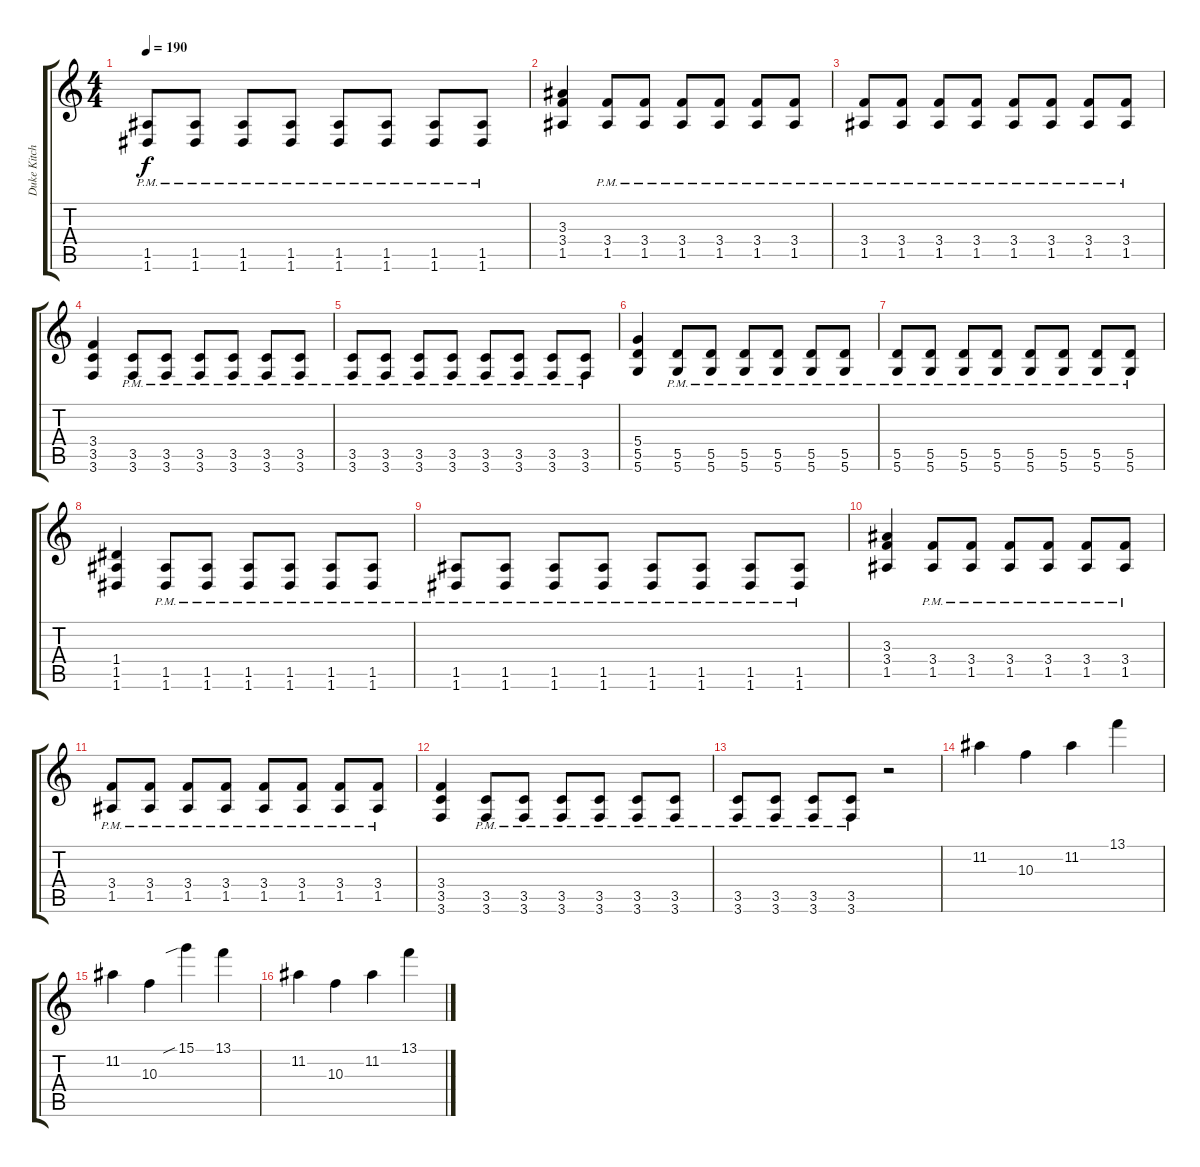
\track ("Duke Kitchens" "Duke Kitch") {instrument distortionguitar}
\staff {score tabs}
\tuning (E4 B3 G3 D3 A2 D2) {hide}
\ts (4 4)
\tempo 190
\clef g2
\ks c
(1.5{pm} 1.6{pm}).8{dy f} (1.5{pm} 1.6{pm}).8 (1.5{pm} 1.6{pm}).8 (1.5{pm} 1.6{pm}).8 (1.5{pm} 1.6{pm}).8 (1.5{pm} 1.6{pm}).8 (1.5{pm} 1.6{pm}).8 (1.5{pm} 1.6{pm}).8 |
(3.3 3.4 1.5).4 (3.4{pm} 1.5{pm}).8 (3.4{pm} 1.5{pm}).8 (3.4{pm} 1.5{pm}).8 (3.4{pm} 1.5{pm}).8 (3.4{pm} 1.5{pm}).8 (3.4{pm} 1.5{pm}).8 |
(3.4{pm} 1.5{pm}).8 (3.4{pm} 1.5{pm}).8 (3.4{pm} 1.5{pm}).8 (3.4{pm} 1.5{pm}).8 (3.4{pm} 1.5{pm}).8 (3.4{pm} 1.5{pm}).8 (3.4{pm} 1.5{pm}).8 (3.4{pm} 1.5{pm}).8 |
(3.4 3.5 3.6).4 (3.5{pm} 3.6{pm}).8 (3.5{pm} 3.6{pm}).8 (3.5{pm} 3.6{pm}).8 (3.5{pm} 3.6{pm}).8 (3.5{pm} 3.6{pm}).8 (3.5{pm} 3.6{pm}).8 |
(3.5{pm} 3.6{pm}).8 (3.5{pm} 3.6{pm}).8 (3.5{pm} 3.6{pm}).8 (3.5{pm} 3.6{pm}).8 (3.5{pm} 3.6{pm}).8 (3.5{pm} 3.6{pm}).8 (3.5{pm} 3.6{pm}).8 (3.5{pm} 3.6{pm}).8 |
(5.4 5.5 5.6).4 (5.5{pm} 5.6{pm}).8 (5.5{pm} 5.6{pm}).8 (5.5{pm} 5.6{pm}).8 (5.5{pm} 5.6{pm}).8 (5.5{pm} 5.6{pm}).8 (5.5{pm} 5.6{pm}).8 |
(5.5{pm} 5.6{pm}).8 (5.5{pm} 5.6{pm}).8 (5.5{pm} 5.6{pm}).8 (5.5{pm} 5.6{pm}).8 (5.5{pm} 5.6{pm}).8 (5.5{pm} 5.6{pm}).8 (5.5{pm} 5.6{pm}).8 (5.5{pm} 5.6{pm}).8 |
(1.4 1.5 1.6).4 (1.5{pm} 1.6{pm}).8 (1.5{pm} 1.6{pm}).8 (1.5{pm} 1.6{pm}).8 (1.5{pm} 1.6{pm}).8 (1.5{pm} 1.6{pm}).8 (1.5{pm} 1.6{pm}).8 |
(1.5{pm} 1.6{pm}).8 (1.5{pm} 1.6{pm}).8 (1.5{pm} 1.6{pm}).8 (1.5{pm} 1.6{pm}).8 (1.5{pm} 1.6{pm}).8 (1.5{pm} 1.6{pm}).8 (1.5{pm} 1.6{pm}).8 (1.5{pm} 1.6{pm}).8 |
(3.3 3.4 1.5).4 (3.4{pm} 1.5{pm}).8 (3.4{pm} 1.5{pm}).8 (3.4{pm} 1.5{pm}).8 (3.4{pm} 1.5{pm}).8 (3.4{pm} 1.5{pm}).8 (3.4{pm} 1.5{pm}).8 |
(3.4{pm} 1.5{pm}).8 (3.4{pm} 1.5{pm}).8 (3.4{pm} 1.5{pm}).8 (3.4{pm} 1.5{pm}).8 (3.4{pm} 1.5{pm}).8 (3.4{pm} 1.5{pm}).8 (3.4{pm} 1.5{pm}).8 (3.4{pm} 1.5{pm}).8 |
(3.4 3.5 3.6).4 (3.5{pm} 3.6{pm}).8 (3.5{pm} 3.6{pm}).8 (3.5{pm} 3.6{pm}).8 (3.5{pm} 3.6{pm}).8 (3.5{pm} 3.6{pm}).8 (3.5{pm} 3.6{pm}).8 |
(3.5{pm} 3.6{pm}).8 (3.5{pm} 3.6{pm}).8 (3.5{pm} 3.6{pm}).8 (3.5{pm} 3.6{pm}).8 r.2 |
11.2.4 10.3.4 11.2.4 13.1.4 |
11.2.4 10.3.4 15.1{sib}.4 13.1.4 |
11.2.4 10.3.4 11.2.4 13.1.4
